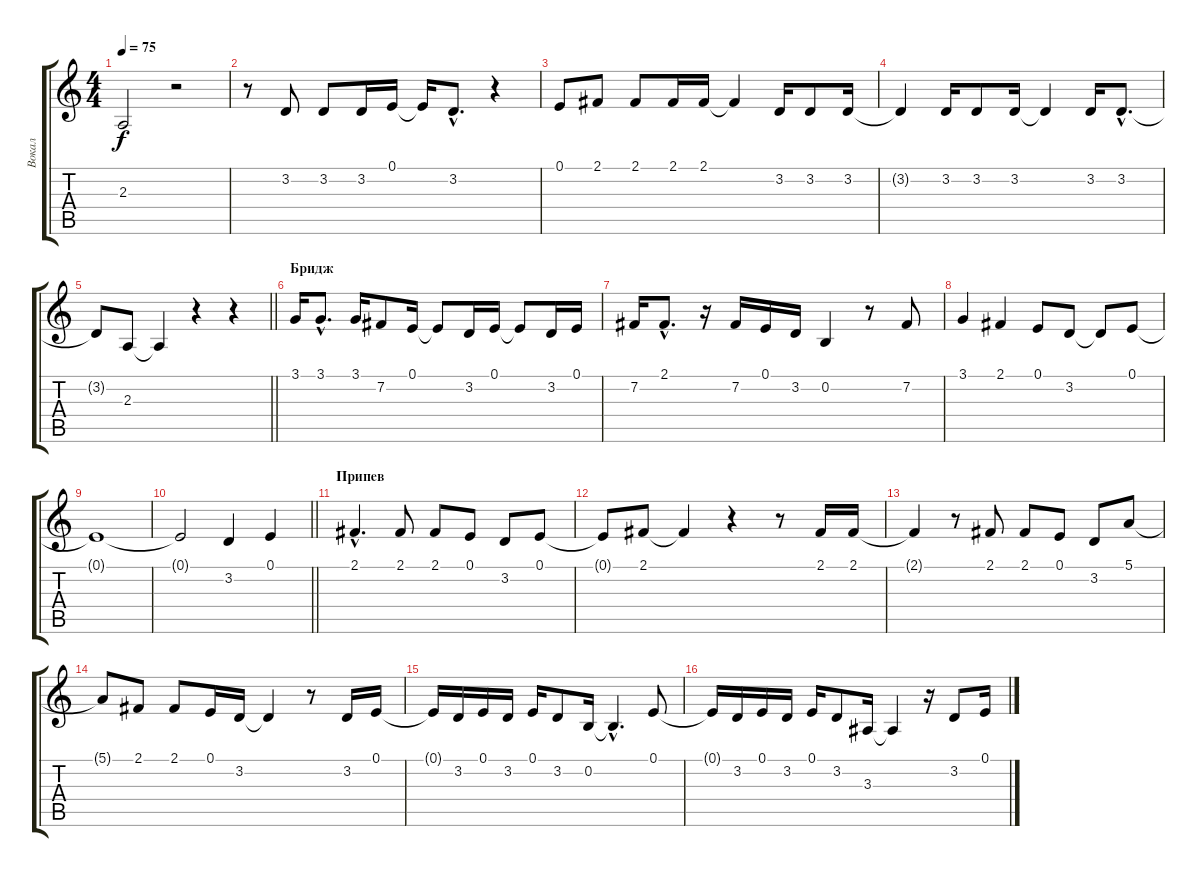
\track ("Вокал" "Вокал") {instrument oboe}
\staff {score tabs}
\tuning (E4 B3 G3 D3 A2 E2) {hide}
\ts (4 4)
\tempo 75
\clef g2
\ks c
2.3{t}.2{dy f} r.2 |
r.8 3.2.8 3.2.8 3.2.16 0.1.16 0.1{t}.16 3.2{hac}.8{d} r.4 |
0.1.8 2.1.8 2.1.8 2.1.16 2.1.16 2.1{t}.4 3.2.16 3.2.8 3.2.16 |
3.2{t}.4 3.2.16 3.2.8 3.2.16 3.2{t}.4 3.2.16 3.2{hac}.8{d} |
\barLineRight lightlight
3.2{t}.8 2.3.8 2.3{t}.4 r.4 r.4 |
\section ("" "Бридж")
3.1.16 3.1{hac}.8{d} 3.1.16 7.2.8 0.1.16 0.1{t}.8 3.2.16 0.1.16 0.1{t}.8 3.2.16 0.1.16 |
7.2.16 2.1{hac}.8{d} r.16 7.2.16 0.1.16 3.2.16 0.2.4 r.8 7.2.8 |
3.1.4 2.1.4 0.1.8 3.2.8 3.2{t}.8 0.1.8 |
0.1{t}.1 |
\barLineRight lightlight
0.1{t}.2 3.2.4 0.1.4 |
\section ("" "Припев")
2.1{hac}.4{d} 2.1.8 2.1.8 0.1.8 3.2.8 0.1.8 |
0.1{t}.8 2.1.8 2.1{t}.4 r.4 r.8 2.1.16 2.1.16 |
2.1{t}.4 r.8 2.1.8 2.1.8 0.1.8 3.2.8 5.1.8 |
5.1{t}.8 2.1.8 2.1.8 0.1.16 3.2.16 3.2{t}.4 r.8 3.2.16 0.1.16 |
0.1{t}.16 3.2.16 0.1.16 3.2.16 0.1.16 3.2.8 0.2.16 0.2{hac t}.4{d} 0.1.8 |
0.1{t}.16 3.2.16 0.1.16 3.2.16 0.1.16 3.2.8 3.3.16 3.3{t}.4 r.16 3.2.8 0.1.16
